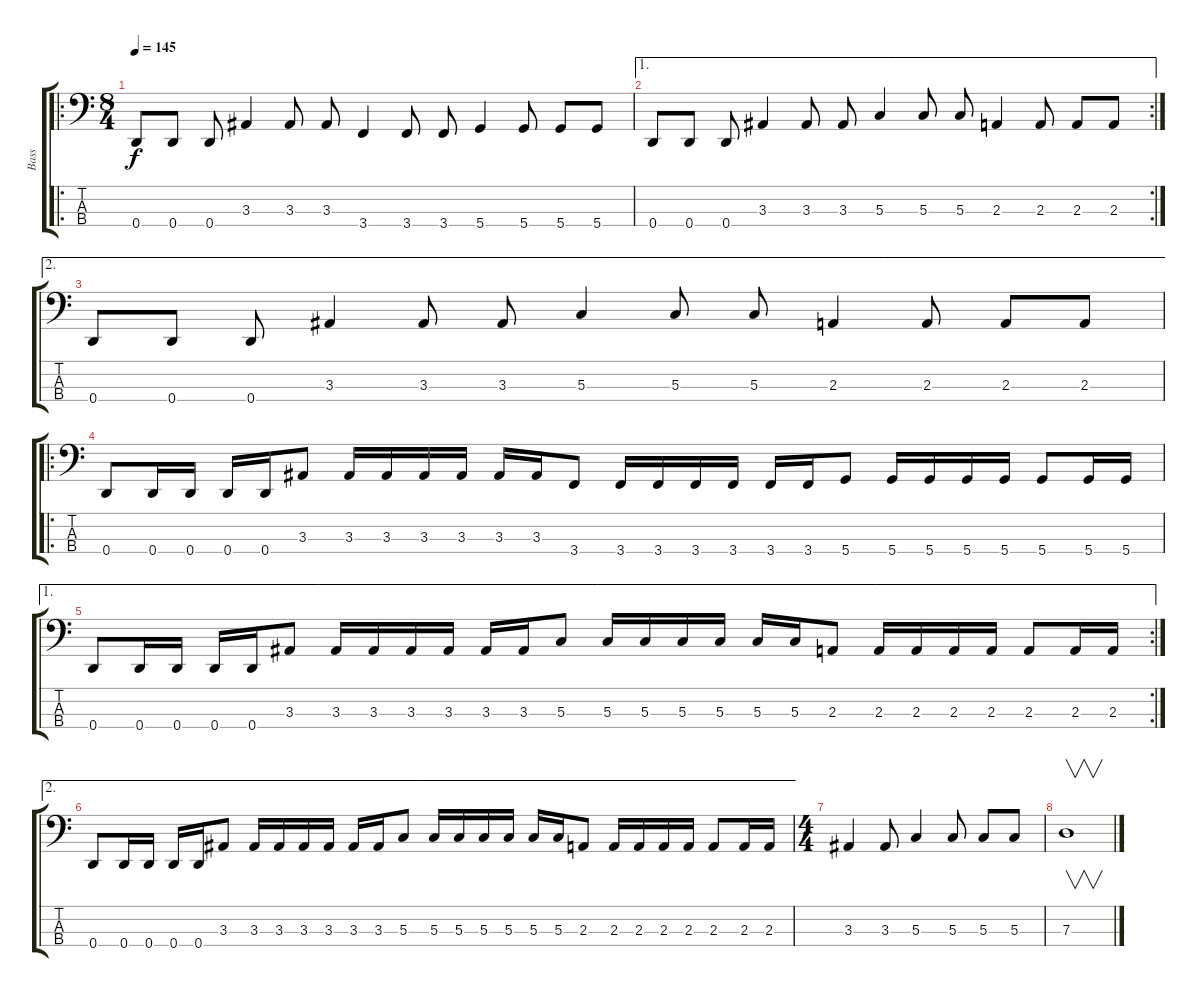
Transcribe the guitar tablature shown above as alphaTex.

\track ("Bass" "Bass") {instrument electricbassfinger}
\staff {score tabs}
\tuning (F2 C2 G1 D1) {hide}
\ro
\ts (8 4)
\tempo 145
\clef f4
\ks c
0.4.8{dy f} 0.4.8 0.4.8 3.3.4 3.3.8 3.3.8 3.4.4 3.4.8 3.4.8 5.4.4 5.4.8 5.4.8 5.4.8 |
\ae 1
\rc 2
0.4.8 0.4.8 0.4.8 3.3.4 3.3.8 3.3.8 5.3.4 5.3.8 5.3.8 2.3.4 2.3.8 2.3.8 2.3.8 |
\ae 2
0.4.8 0.4.8 0.4.8 3.3.4 3.3.8 3.3.8 5.3.4 5.3.8 5.3.8 2.3.4 2.3.8 2.3.8 2.3.8 |
\ro
0.4.8 0.4.16 0.4.16 0.4.16 0.4.16 3.3.8 3.3.16 3.3.16 3.3.16 3.3.16 3.3.16 3.3.16 3.4.8 3.4.16 3.4.16 3.4.16 3.4.16 3.4.16 3.4.16 5.4.8 5.4.16 5.4.16 5.4.16 5.4.16 5.4.8 5.4.16 5.4.16 |
\ae 1
\rc 2
0.4.8 0.4.16 0.4.16 0.4.16 0.4.16 3.3.8 3.3.16 3.3.16 3.3.16 3.3.16 3.3.16 3.3.16 5.3.8 5.3.16 5.3.16 5.3.16 5.3.16 5.3.16 5.3.16 2.3.8 2.3.16 2.3.16 2.3.16 2.3.16 2.3.8 2.3.16 2.3.16 |
\ae 2
0.4.8 0.4.16 0.4.16 0.4.16 0.4.16 3.3.8 3.3.16 3.3.16 3.3.16 3.3.16 3.3.16 3.3.16 5.3.8 5.3.16 5.3.16 5.3.16 5.3.16 5.3.16 5.3.16 2.3.8 2.3.16 2.3.16 2.3.16 2.3.16 2.3.8 2.3.16 2.3.16 |
\ts (4 4)
3.3.4 3.3.8 5.3.4 5.3.8 5.3.8 5.3.8 |
7.3.1{v}
